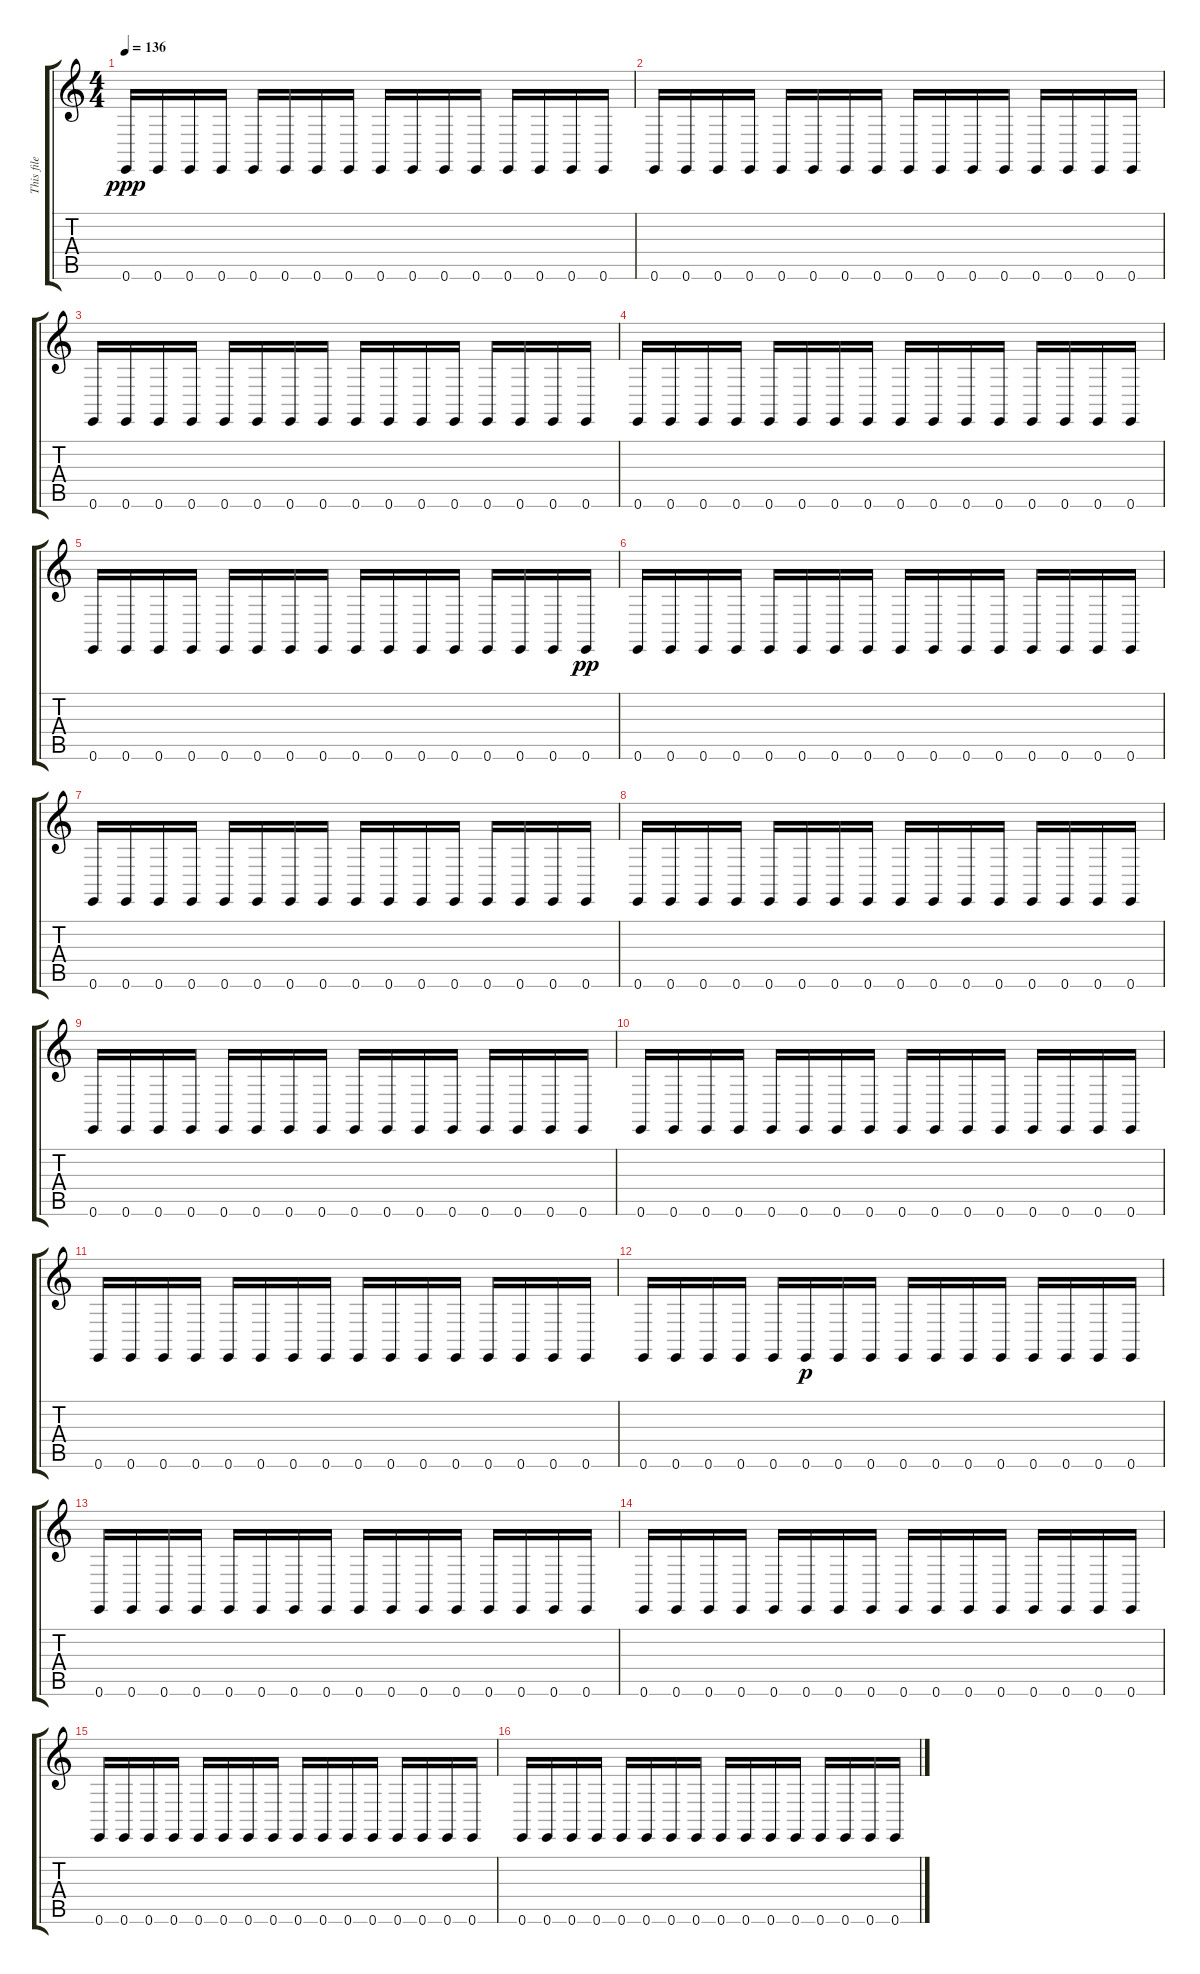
\track ("This file was especially arranged to" "This file ") {instrument seashore}
\staff {score tabs}
\tuning (E4 B3 G3 D3 A2 E2) {hide}
\ts (4 4)
\tempo 136
\clef g2
\ks c
0.6.16{dy ppp} 0.6.16 0.6.16 0.6.16 0.6.16 0.6.16 0.6.16 0.6.16 0.6.16 0.6.16 0.6.16 0.6.16 0.6.16 0.6.16 0.6.16 0.6.16 |
0.6.16 0.6.16 0.6.16 0.6.16 0.6.16 0.6.16 0.6.16 0.6.16 0.6.16 0.6.16 0.6.16 0.6.16 0.6.16 0.6.16 0.6.16 0.6.16 |
0.6.16 0.6.16 0.6.16 0.6.16 0.6.16 0.6.16 0.6.16 0.6.16 0.6.16 0.6.16 0.6.16 0.6.16 0.6.16 0.6.16 0.6.16 0.6.16 |
0.6.16 0.6.16 0.6.16 0.6.16 0.6.16 0.6.16 0.6.16 0.6.16 0.6.16 0.6.16 0.6.16 0.6.16 0.6.16 0.6.16 0.6.16 0.6.16 |
0.6.16 0.6.16 0.6.16 0.6.16 0.6.16 0.6.16 0.6.16 0.6.16 0.6.16 0.6.16 0.6.16 0.6.16 0.6.16 0.6.16 0.6.16 0.6.16{dy pp} |
0.6.16 0.6.16 0.6.16 0.6.16 0.6.16 0.6.16 0.6.16 0.6.16 0.6.16 0.6.16 0.6.16 0.6.16 0.6.16 0.6.16 0.6.16 0.6.16 |
0.6.16 0.6.16 0.6.16 0.6.16 0.6.16 0.6.16 0.6.16 0.6.16 0.6.16 0.6.16 0.6.16 0.6.16 0.6.16 0.6.16 0.6.16 0.6.16 |
0.6.16 0.6.16 0.6.16 0.6.16 0.6.16 0.6.16 0.6.16 0.6.16 0.6.16 0.6.16 0.6.16 0.6.16 0.6.16 0.6.16 0.6.16 0.6.16 |
0.6.16 0.6.16 0.6.16 0.6.16 0.6.16 0.6.16 0.6.16 0.6.16 0.6.16 0.6.16 0.6.16 0.6.16 0.6.16 0.6.16 0.6.16 0.6.16 |
0.6.16 0.6.16 0.6.16 0.6.16 0.6.16 0.6.16 0.6.16 0.6.16 0.6.16 0.6.16 0.6.16 0.6.16 0.6.16 0.6.16 0.6.16 0.6.16 |
0.6.16 0.6.16 0.6.16 0.6.16 0.6.16 0.6.16 0.6.16 0.6.16 0.6.16 0.6.16 0.6.16 0.6.16 0.6.16 0.6.16 0.6.16 0.6.16 |
0.6.16 0.6.16 0.6.16 0.6.16 0.6.16 0.6.16{dy p} 0.6.16 0.6.16 0.6.16 0.6.16 0.6.16 0.6.16 0.6.16 0.6.16 0.6.16 0.6.16 |
0.6.16 0.6.16 0.6.16 0.6.16 0.6.16 0.6.16 0.6.16 0.6.16 0.6.16 0.6.16 0.6.16 0.6.16 0.6.16 0.6.16 0.6.16 0.6.16 |
0.6.16 0.6.16 0.6.16 0.6.16 0.6.16 0.6.16 0.6.16 0.6.16 0.6.16 0.6.16 0.6.16 0.6.16 0.6.16 0.6.16 0.6.16 0.6.16 |
0.6.16 0.6.16 0.6.16 0.6.16 0.6.16 0.6.16 0.6.16 0.6.16 0.6.16 0.6.16 0.6.16 0.6.16 0.6.16 0.6.16 0.6.16 0.6.16 |
0.6.16 0.6.16 0.6.16 0.6.16 0.6.16 0.6.16 0.6.16 0.6.16 0.6.16 0.6.16 0.6.16 0.6.16 0.6.16 0.6.16 0.6.16 0.6.16
